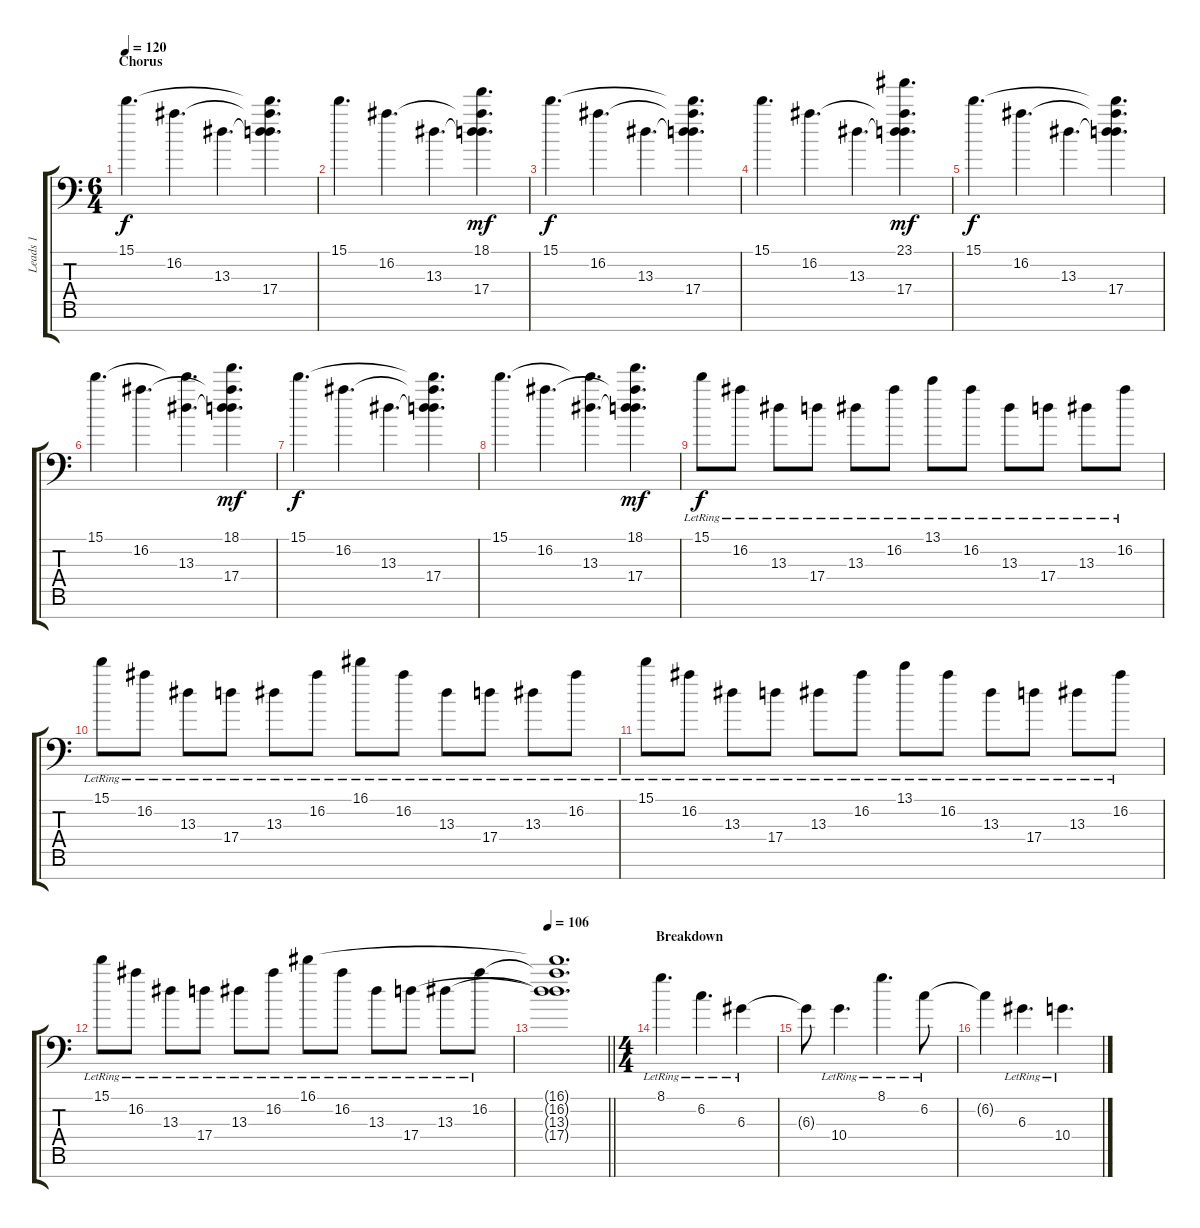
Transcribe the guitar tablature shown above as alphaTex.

\track ("Leads 1" "Leads 1") {instrument distortionguitar}
\staff {score tabs}
\tuning (B3 Gb3 D3 A2 E2 A1 E1) {hide}
\ts (6 4)
\section ("" "Chorus")
\tempo 120
\clef f4
\ks c
15.1.4{d dy f instrument distortionguitar} 16.2.4{d} 13.3.4{d} (15.1{t} 16.2{t} 13.3{t} 17.4).4{d} |
15.1.4{d} 16.2.4{d} 13.3.4{d} (18.1 16.2{t} 13.3{t} 17.4).4{d dy mf} |
15.1.4{d dy f} 16.2.4{d} 13.3.4{d} (15.1{t} 16.2{t} 13.3{t} 17.4).4{d} |
15.1.4{d} 16.2.4{d} 13.3.4{d} (23.1 16.2{t} 13.3{t} 17.4).4{d dy mf} |
15.1.4{d dy f} 16.2.4{d} 13.3.4{d} (15.1{t} 16.2{t} 13.3{t} 17.4).4{d} |
15.1.4{d} 16.2.4{d} (15.1{t} 13.3).4{d} (18.1 16.2{t} 13.3{t} 17.4).4{d dy mf} |
15.1.4{d dy f} 16.2.4{d} 13.3.4{d} (15.1{t} 16.2{t} 13.3{t} 17.4).4{d} |
15.1.4{d} 16.2.4{d} (15.1{t} 13.3).4{d} (18.1 16.2{t} 13.3{t} 17.4).4{d dy mf} |
15.1{lr}.8{dy f} 16.2{lr}.8 13.3{lr}.8 17.4{lr}.8 13.3{lr}.8 16.2{lr}.8 13.1{lr}.8 16.2{lr}.8 13.3{lr}.8 17.4{lr}.8 13.3{lr}.8 16.2{lr}.8 |
15.1{lr}.8 16.2{lr}.8 13.3{lr}.8 17.4{lr}.8 13.3{lr}.8 16.2{lr}.8 16.1{lr}.8 16.2{lr}.8 13.3{lr}.8 17.4{lr}.8 13.3{lr}.8 16.2{lr}.8 |
15.1{lr}.8 16.2{lr}.8 13.3{lr}.8 17.4{lr}.8 13.3{lr}.8 16.2{lr}.8 13.1{lr}.8 16.2{lr}.8 13.3{lr}.8 17.4{lr}.8 13.3{lr}.8 16.2{lr}.8 |
15.1{lr}.8 16.2{lr}.8 13.3{lr}.8 17.4{lr}.8 13.3{lr}.8 16.2{lr}.8 16.1{lr}.8 16.2{lr}.8 13.3{lr}.8 17.4{lr}.8 13.3{lr}.8 16.2{lr}.8 |
\tempo 106
\barLineRight lightlight
(16.1{t} 16.2{t} 13.3{t} 17.4{t}).1{d volume 4} |
\ts (4 4)
\section ("" "Breakdown")
8.1{lr}.4{d volume 13 instrument electricguitarclean} 6.2{lr}.4{d} 6.3{lr}.4 |
6.3{t}.8 10.4{lr}.4{d} 8.1{lr}.4{d} 6.2{lr}.8 |
6.2{t}.4 6.3{lr}.4{d} 10.4{lr}.4{d}
